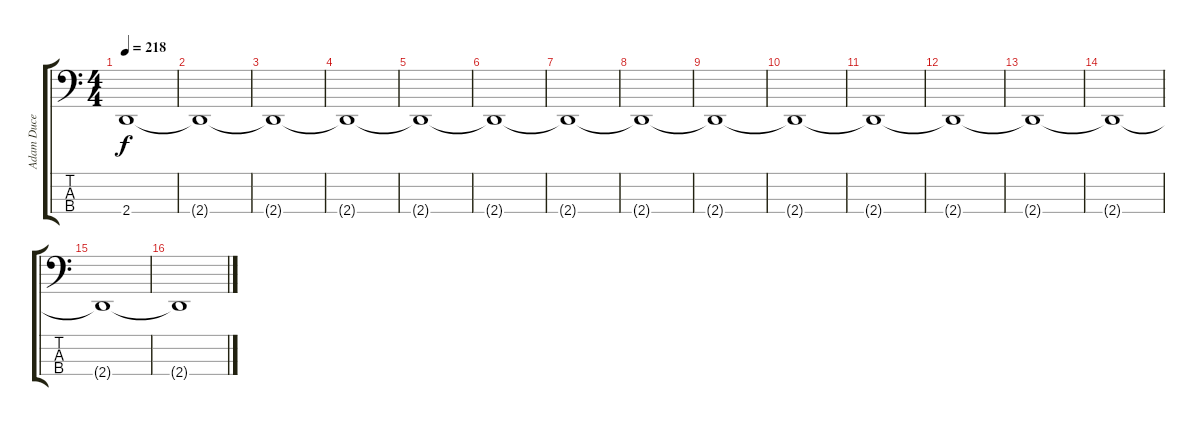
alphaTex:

\track ("Adam Duce" "Adam Duce") {instrument electricbasspick}
\staff {score tabs}
\tuning (F2 C2 G1 C1) {hide}
\ts (4 4)
\tempo 218
\clef f4
\ks c
2.4{t}.1{dy f} |
2.4{t}.1 |
2.4{t}.1 |
2.4{t}.1 |
2.4{t}.1 |
2.4{t}.1 |
2.4{t}.1 |
2.4{t}.1 |
2.4{t}.1 |
2.4{t}.1 |
2.4{t}.1 |
2.4{t}.1 |
2.4{t}.1 |
2.4{t}.1 |
2.4{t}.1 |
2.4{t}.1
